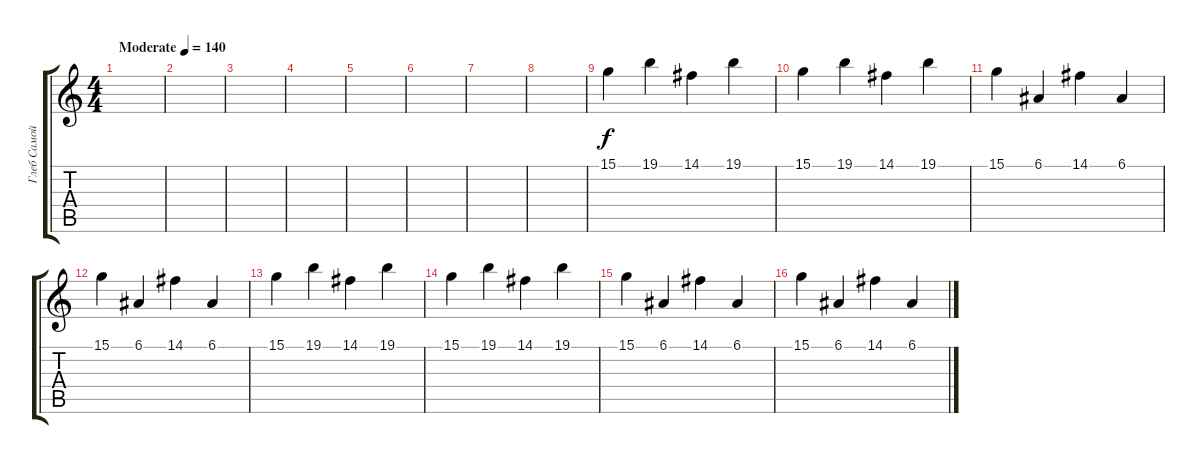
\track ("Глеб Самойлов (клавишные)" "Глеб Самой") {instrument koto}
\staff {score tabs}
\tuning (E4 B3 G3 D3 A2 E2) {hide}
\ts (4 4)
\tempo (140 "Moderate")
\clef g2
\ks c
|
|
|
|
|
|
|
|
15.1.4 19.1.4 14.1.4 19.1.4 |
15.1.4 19.1.4 14.1.4 19.1.4 |
15.1.4 6.1.4 14.1.4 6.1.4 |
15.1.4 6.1.4 14.1.4 6.1.4 |
15.1.4 19.1.4 14.1.4 19.1.4 |
15.1.4 19.1.4 14.1.4 19.1.4 |
15.1.4 6.1.4 14.1.4 6.1.4 |
15.1.4 6.1.4 14.1.4 6.1.4
